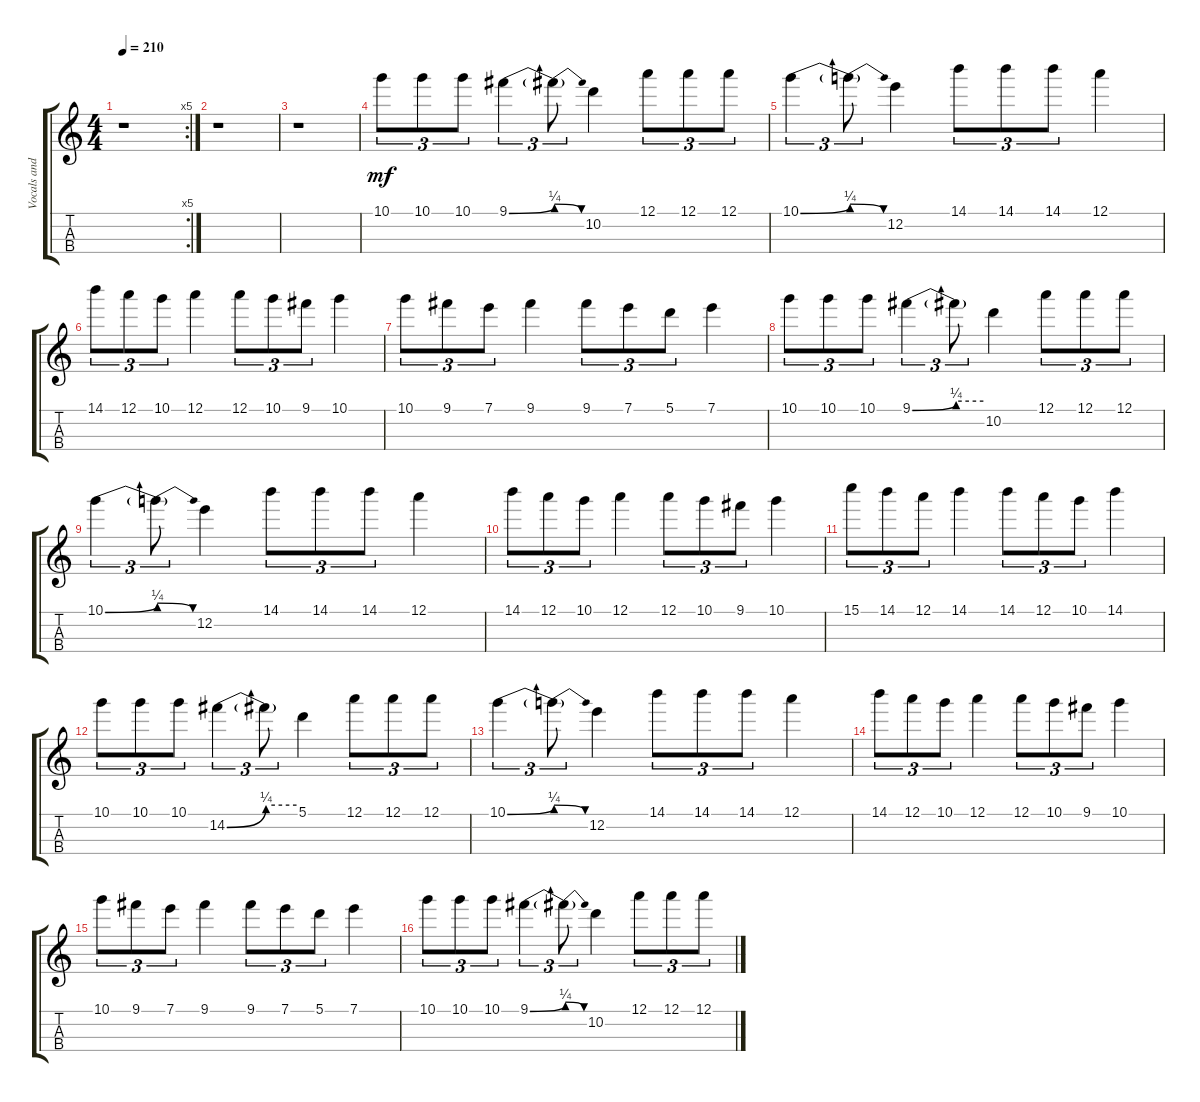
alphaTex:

\track ("Vocals and Guit3" "Vocals and") {instrument acousticguitarnylon}
\staff {score tabs}
\tuning (A4 E4 C4 G4) {hide}
\rc 5
\ts (4 4)
\tempo 210
\clef g2
\ks c
r.1{dy mf} |
r.1 |
r.1 |
10.1.8{tu (3 2)} 10.1.8{tu (3 2)} 10.1.8{tu (3 2)} 9.1{be (bend 0 0 60 1)}.4{tu (3 2)} 9.1{be (release 0 1 60 0) t}.8{tu (3 2)} 10.2.4 12.1.8{tu (3 2)} 12.1.8{tu (3 2)} 12.1.8{tu (3 2)} |
10.1{be (bend 0 0 60 1)}.4{tu (3 2)} 10.1{be (release 0 1 60 0) t}.8{tu (3 2)} 12.2.4 14.1.8{tu (3 2)} 14.1.8{tu (3 2)} 14.1.8{tu (3 2)} 12.1.4 |
14.1.8{tu (3 2)} 12.1.8{tu (3 2)} 10.1.8{tu (3 2)} 12.1.4 12.1.8{tu (3 2)} 10.1.8{tu (3 2)} 9.1.8{tu (3 2)} 10.1.4 |
10.1.8{tu (3 2)} 9.1.8{tu (3 2)} 7.1.8{tu (3 2)} 9.1.4 9.1.8{tu (3 2)} 7.1.8{tu (3 2)} 5.1.8{tu (3 2)} 7.1.4 |
10.1.8{tu (3 2)} 10.1.8{tu (3 2)} 10.1.8{tu (3 2)} 9.1{be (bend 0 0 60 1)}.4{tu (3 2)} 9.1{be (hold 0 1 60 1) t}.8{tu (3 2)} 10.2.4 12.1.8{tu (3 2)} 12.1.8{tu (3 2)} 12.1.8{tu (3 2)} |
10.1{be (bend 0 0 60 1)}.4{tu (3 2)} 10.1{be (release 0 1 60 0) t}.8{tu (3 2)} 12.2.4 14.1.8{tu (3 2)} 14.1.8{tu (3 2)} 14.1.8{tu (3 2)} 12.1.4 |
14.1.8{tu (3 2)} 12.1.8{tu (3 2)} 10.1.8{tu (3 2)} 12.1.4 12.1.8{tu (3 2)} 10.1.8{tu (3 2)} 9.1.8{tu (3 2)} 10.1.4 |
15.1.8{tu (3 2)} 14.1.8{tu (3 2)} 12.1.8{tu (3 2)} 14.1.4 14.1.8{tu (3 2)} 12.1.8{tu (3 2)} 10.1.8{tu (3 2)} 14.1.4 |
10.1.8{tu (3 2)} 10.1.8{tu (3 2)} 10.1.8{tu (3 2)} 14.2{be (bend 0 0 60 1)}.4{tu (3 2)} 14.2{be (hold 0 1 60 1) t}.8{tu (3 2)} 5.1.4 12.1.8{tu (3 2)} 12.1.8{tu (3 2)} 12.1.8{tu (3 2)} |
10.1{be (bend 0 0 60 1)}.4{tu (3 2)} 10.1{be (release 0 1 60 0) t}.8{tu (3 2)} 12.2.4 14.1.8{tu (3 2)} 14.1.8{tu (3 2)} 14.1.8{tu (3 2)} 12.1.4 |
14.1.8{tu (3 2)} 12.1.8{tu (3 2)} 10.1.8{tu (3 2)} 12.1.4 12.1.8{tu (3 2)} 10.1.8{tu (3 2)} 9.1.8{tu (3 2)} 10.1.4 |
10.1.8{tu (3 2)} 9.1.8{tu (3 2)} 7.1.8{tu (3 2)} 9.1.4 9.1.8{tu (3 2)} 7.1.8{tu (3 2)} 5.1.8{tu (3 2)} 7.1.4 |
10.1.8{tu (3 2)} 10.1.8{tu (3 2)} 10.1.8{tu (3 2)} 9.1{be (bend 0 0 60 1)}.4{tu (3 2)} 9.1{be (release 0 1 60 0) t}.8{tu (3 2)} 10.2.4 12.1.8{tu (3 2)} 12.1.8{tu (3 2)} 12.1.8{tu (3 2)}
